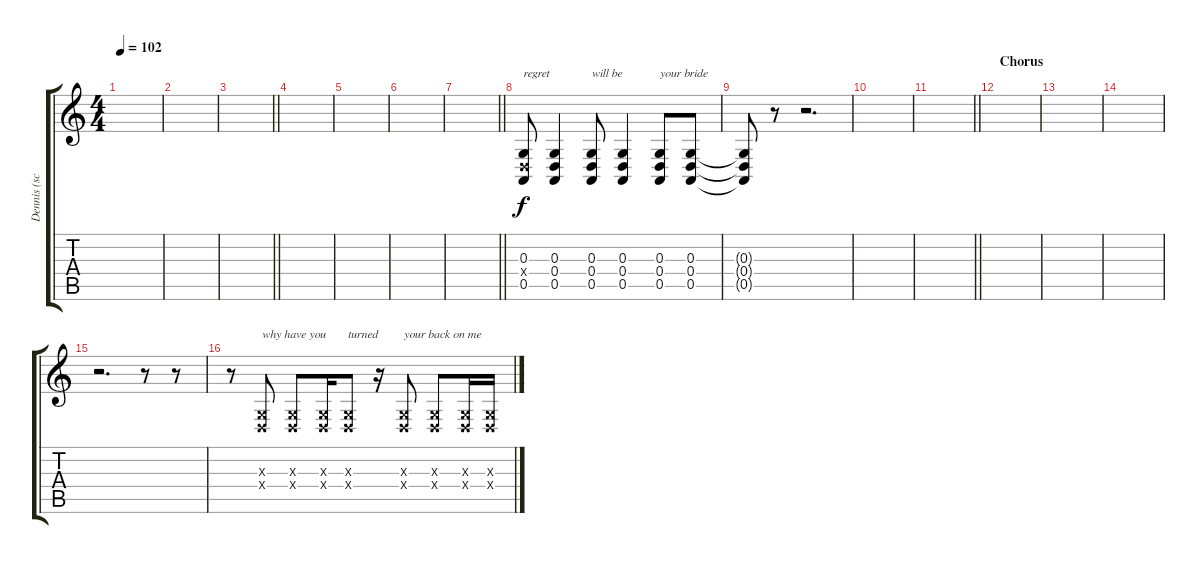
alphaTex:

\track ("Dennis (screaming vocals)" "Dennis (sc") {instrument gunshot}
\staff {score tabs}
\tuning (E4 B3 G3 D3 A2 E2) {hide}
\ts (4 4)
\tempo 102
\clef g2
\ks c
|
|
\barLineRight lightlight
|
|
|
|
\barLineRight lightlight
|
(0.3 0.4{x} 0.5).8{txt "regret"} (0.3 0.4 0.5).4 (0.3 0.4 0.5).8{txt "will be"} (0.3 0.4 0.5).4 (0.3 0.4 0.5).8{txt "your bride"} (0.3 0.4 0.5).8 |
(0.3{t} 0.4{t} 0.5{t}).8 r.8 r.2{d} |
|
\barLineRight lightlight
|
\section ("" "Chorus")
|
|
|
r.2{d} r.8 r.8 |
r.8 (0.3{x} 0.4{x}).8{txt "why have you "} (0.3{x} 0.4{x}).8 (0.3{x} 0.4{x}).16 (0.3{x} 0.4{x}).8{txt "turned"} r.16 (0.3{x} 0.4{x}).8{txt "your back on me"} (0.3{x} 0.4{x}).8 (0.3{x} 0.4{x}).16 (0.3{x} 0.4{x}).16
